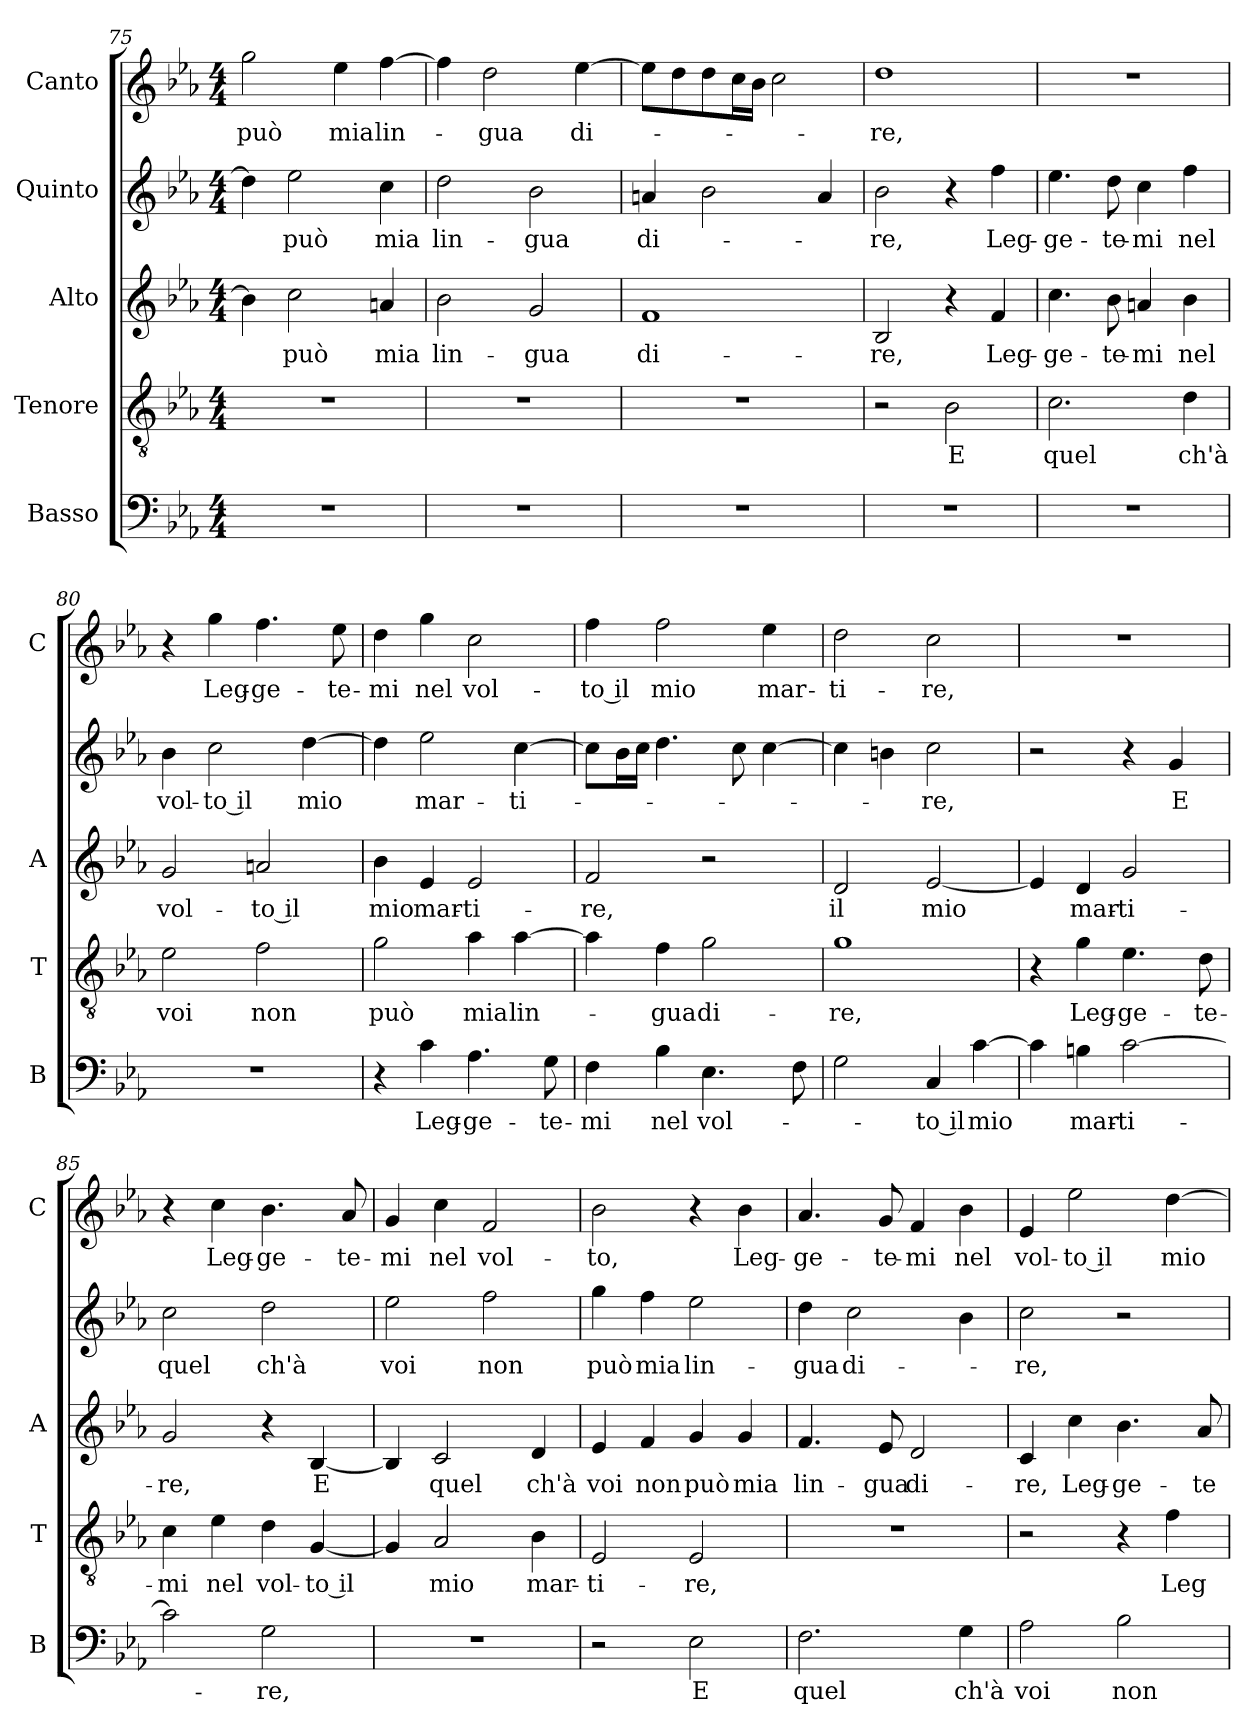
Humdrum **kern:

**kern	**text	**kern	**text	**kern	**text	**kern	**text	**kern	**text
*part5	*part5	*part4	*part4	*part3	*part3	*part2	*part2	*part1	*part1
*staff5	*staff5	*staff4	*staff4	*staff3	*staff3	*staff2	*staff2	*staff1	*staff1
*I"Basso	*	*I"Tenore	*	*I"Alto	*	*I"Quinto	*	*I"Canto	*
*I'B	*	*I'T	*	*I'A	*	*	*	*I'C	*
*clefF4	*	*clefGv2	*	*clefG2	*	*clefG2	*	*clefG2	*
*k[b-e-a-]	*	*k[b-e-a-]	*	*k[b-e-a-]	*	*k[b-e-a-]	*	*k[b-e-a-]	*
*E-:	*	*E-:	*	*E-:	*	*E-:	*	*E-:	*
*M4/4	*	*M4/4	*	*M4/4	*	*M4/4	*	*M4/4	*
=75	=75	=75	=75	=75	=75	=75	=75	=75	=75
!	!	!	!	!	!	!	!	!	!LO:LY:b
1r	.	1r	.	4b-\]	.	4dd\]	.	2gg\	può
!	!	!	!	!	!LO:LY:b	!	!LO:LY:b	!	!
.	.	.	.	2cc\	può	2ee-\	può	.	.
!	!	!	!	!	!	!	!	!	!LO:LY:b
.	.	.	.	.	.	.	.	4ee-\	mia
!	!	!	!	!	!LO:LY:b	!	!LO:LY:b	!	!LO:LY:b
.	.	.	.	4an/	mia	4cc\	mia	[4ff\	lin-
=76	=76	=76	=76	=76	=76	=76	=76	=76	=76
!	!	!	!	!	!LO:LY:b	!	!LO:LY:b	!	!
1r	.	1r	.	2b-\	lin-	2dd\	lin-	4ff\]	.
!	!	!	!	!	!	!	!	!	!LO:LY:b
.	.	.	.	.	.	.	.	2dd\	-gua
!	!	!	!	!	!LO:LY:b	!	!LO:LY:b	!	!
.	.	.	.	2g/	-gua	2b-\	-gua	.	.
!	!	!	!	!	!	!	!	!	!LO:LY:b
.	.	.	.	.	.	.	.	[4ee-\	di-
=77	=77	=77	=77	=77	=77	=77	=77	=77	=77
!	!	!	!	!	!LO:LY:b	!	!LO:LY:b	!	!
1r	.	1r	.	1f	di-	4an/	di-	8ee-\L]	.
.	.	.	.	.	.	.	.	8dd\	.
.	.	.	.	.	.	2b-\	.	8dd\	.
.	.	.	.	.	.	.	.	16cc\L	.
.	.	.	.	.	.	.	.	16b-\JJ	.
.	.	.	.	.	.	.	.	2cc\	.
.	.	.	.	.	.	4a/	.	.	.
!!LO:LB:g=z
=78	=78	=78	=78	=78	=78	=78	=78	=78	=78
!	!	!	!	!	!LO:LY:b	!	!LO:LY:b	!	!LO:LY:b
1r	.	2r	.	2B-/	-re,	2b-\	-re,	1dd	-re,
!	!	!	!LO:LY:b	!	!	!	!	!	!
.	.	2B-\	E	4r	.	4r	.	.	.
!	!	!	!	!	!LO:LY:b	!	!LO:LY:b	!	!
.	.	.	.	4f/	Leg-	4ff\	Leg-	.	.
=79	=79	=79	=79	=79	=79	=79	=79	=79	=79
!	!	!	!LO:LY:b	!	!LO:LY:b	!	!LO:LY:b	!	!
1r	.	2.c\	quel	4.cc\	-ge-	4.ee-\	-ge-	1r	.
!	!	!	!	!	!LO:LY:b	!	!LO:LY:b	!	!
.	.	.	.	8b-\	-te-	8dd\	-te-	.	.
!	!	!	!	!	!LO:LY:b	!	!LO:LY:b	!	!
.	.	.	.	4an/	-mi	4cc\	-mi	.	.
!	!	!	!LO:LY:b	!	!LO:LY:b	!	!LO:LY:b	!	!
.	.	4d\	ch'à	4b-\	nel	4ff\	nel	.	.
=80	=80	=80	=80	=80	=80	=80	=80	=80	=80
!	!	!	!LO:LY:b	!	!LO:LY:b	!	!LO:LY:b	!	!
1r	.	2e-\	voi	2g/	vol-	4b-\	vol-	4r	.
!	!	!	!	!	!	!	!LO:LY:b	!	!LO:LY:b
.	.	.	.	.	.	2cc\	-to il	4gg\	Leg-
!	!	!	!LO:LY:b	!	!LO:LY:b	!	!	!	!LO:LY:b
.	.	2f\	non	2an/	-to il	.	.	4.ff\	-ge-
!	!	!	!	!	!	!	!LO:LY:b	!	!
.	.	.	.	.	.	[4dd\	mio	.	.
!	!	!	!	!	!	!	!	!	!LO:LY:b
.	.	.	.	.	.	.	.	8ee-\	-te-
=81	=81	=81	=81	=81	=81	=81	=81	=81	=81
!	!	!	!LO:LY:b	!	!LO:LY:b	!	!	!	!LO:LY:b
4r	.	2g\	può	4b-\	mio	4dd\]	.	4dd\	-mi
!	!LO:LY:b	!	!	!	!LO:LY:b	!	!LO:LY:b	!	!LO:LY:b
4c\	Leg-	.	.	4e-/	mar-	2ee-\	mar-	4gg\	nel
!	!LO:LY:b	!	!LO:LY:b	!	!LO:LY:b	!	!	!	!LO:LY:b
4.A-\	-ge-	4a-\	mia	2e-/	-ti-	.	.	2cc\	vol-
!	!	!	!LO:LY:b	!	!	!	!LO:LY:b	!	!
.	.	[4a-\	lin-	.	.	[4cc\	-ti-	.	.
!	!LO:LY:b	!	!	!	!	!	!	!	!
8G\	-te-	.	.	.	.	.	.	.	.
=82	=82	=82	=82	=82	=82	=82	=82	=82	=82
!	!LO:LY:b	!	!	!	!LO:LY:b	!	!	!	!LO:LY:b
4F\	-mi	4a-\]	.	2f/	-re,	8cc\L]	.	4ff\	-to il
.	.	.	.	.	.	16b-\L	.	.	.
.	.	.	.	.	.	16cc\JJ	.	.	.
!	!LO:LY:b	!	!LO:LY:b	!	!	!	!	!	!LO:LY:b
4B-\	nel	4f\	-gua	.	.	4.dd\	.	2ff\	mio
!	!LO:LY:b	!	!LO:LY:b	!	!	!	!	!	!
4.E-\	vol-	2g\	di-	2r	.	.	.	.	.
.	.	.	.	.	.	8cc\	.	.	.
!	!	!	!	!	!	!	!	!	!LO:LY:b
.	.	.	.	.	.	[4cc\	.	4ee-\	mar-
8F\	.	.	.	.	.	.	.	.	.
=83	=83	=83	=83	=83	=83	=83	=83	=83	=83
!	!	!	!LO:LY:b	!	!LO:LY:b	!	!	!	!LO:LY:b
2G\	.	1g	-re,	2d/	il	4cc\]	.	2dd\	-ti-
.	.	.	.	.	.	4bn\	.	.	.
!	!LO:LY:b	!	!	!	!LO:LY:b	!	!LO:LY:b	!	!LO:LY:b
4C/	-to il	.	.	[2e-/	mio	2cc\	-re,	2cc\	-re,
!	!LO:LY:b	!	!	!	!	!	!	!	!
[4c\	mio	.	.	.	.	.	.	.	.
=84	=84	=84	=84	=84	=84	=84	=84	=84	=84
4c\]	.	4r	.	4e-/]	.	2r	.	1r	.
!	!LO:LY:b	!	!LO:LY:b	!	!LO:LY:b	!	!	!	!
4Bn\	mar-	4g\	Leg-	4d/	mar-	.	.	.	.
!	!LO:LY:b	!	!LO:LY:b	!	!LO:LY:b	!	!	!	!
[2c\	-ti-	4.e-\	-ge-	2g/	-ti-	4r	.	.	.
!	!	!	!	!	!	!	!LO:LY:b	!	!
.	.	.	.	.	.	4g/	E	.	.
!	!	!	!LO:LY:b	!	!	!	!	!	!
.	.	8d\	-te-	.	.	.	.	.	.
!!LO:PB:g=z
=85	=85	=85	=85	=85	=85	=85	=85	=85	=85
!	!	!	!LO:LY:b	!	!LO:LY:b	!	!LO:LY:b	!	!
2c\]	.	4c\	-mi	2g/	-re,	2cc\	quel	4r	.
!	!	!	!LO:LY:b	!	!	!	!	!	!LO:LY:b
.	.	4e-\	nel	.	.	.	.	4cc\	Leg-
!	!LO:LY:b	!	!LO:LY:b	!	!	!	!LO:LY:b	!	!LO:LY:b
2G\	-re,	4d\	vol-	4r	.	2dd\	ch'à	4.b-\	-ge-
!	!	!	!LO:LY:b	!	!LO:LY:b	!	!	!	!
.	.	[4G/	-to il	[4B-/	E	.	.	.	.
!	!	!	!	!	!	!	!	!	!LO:LY:b
.	.	.	.	.	.	.	.	8a-/	-te-
=86	=86	=86	=86	=86	=86	=86	=86	=86	=86
!	!	!	!	!	!	!	!LO:LY:b	!	!LO:LY:b
1r	.	4G/]	.	4B-/]	.	2ee-\	voi	4g/	-mi
!	!	!	!LO:LY:b	!	!LO:LY:b	!	!	!	!LO:LY:b
.	.	2A-/	mio	2c/	quel	.	.	4cc\	nel
!	!	!	!	!	!	!	!LO:LY:b	!	!LO:LY:b
.	.	.	.	.	.	2ff\	non	2f/	vol-
!	!	!	!LO:LY:b	!	!LO:LY:b	!	!	!	!
.	.	4B-\	mar-	4d/	ch'à	.	.	.	.
=87	=87	=87	=87	=87	=87	=87	=87	=87	=87
!	!	!	!LO:LY:b	!	!LO:LY:b	!	!LO:LY:b	!	!LO:LY:b
2r	.	2E-/	-ti-	4e-/	voi	4gg\	può	2b-\	-to,
!	!	!	!	!	!LO:LY:b	!	!LO:LY:b	!	!
.	.	.	.	4f/	non	4ff\	mia	.	.
!	!LO:LY:b	!	!LO:LY:b	!	!LO:LY:b	!	!LO:LY:b	!	!
2E-\	E	2E-/	-re,	4g/	può	2ee-\	lin-	4r	.
!	!	!	!	!	!LO:LY:b	!	!	!	!LO:LY:b
.	.	.	.	4g/	mia	.	.	4b-\	Leg-
=88	=88	=88	=88	=88	=88	=88	=88	=88	=88
!	!LO:LY:b	!	!	!	!LO:LY:b	!	!LO:LY:b	!	!LO:LY:b
2.F\	quel	1r	.	4.f/	lin-	4dd\	-gua	4.a-/	-ge-
!	!	!	!	!	!	!	!LO:LY:b	!	!
.	.	.	.	.	.	2cc\	di-	.	.
!	!	!	!	!	!LO:LY:b	!	!	!	!LO:LY:b
.	.	.	.	8e-/	-gua	.	.	8g/	-te-
!	!	!	!	!	!LO:LY:b	!	!	!	!LO:LY:b
.	.	.	.	2d/	di-	.	.	4f/	-mi
!	!LO:LY:b	!	!	!	!	!	!	!	!LO:LY:b
4G\	ch'à	.	.	.	.	4b-\	.	4b-\	nel
=89	=89	=89	=89	=89	=89	=89	=89	=89	=89
!	!LO:LY:b	!	!	!	!LO:LY:b	!	!LO:LY:b	!	!LO:LY:b
2A-\	voi	2r	.	4c/	-re,	2cc\	-re,	4e-/	vol-
!	!	!	!	!	!LO:LY:b	!	!	!	!LO:LY:b
.	.	.	.	4cc\	Leg-	.	.	2ee-\	-to il
!	!LO:LY:b	!	!	!	!LO:LY:b	!	!	!	!
2B-\	non	4r	.	4.b-\	-ge-	2r	.	.	.
!	!	!	!LO:LY:b	!	!	!	!	!	!LO:LY:b
.	.	4f\	Leg-	.	.	.	.	[4dd\	mio
!	!	!	!	!	!LO:LY:b	!	!	!	!
.	.	.	.	8a-/	-te-	.	.	.	.
=	=	=	=	=	=	=	=	=	=
*-	*-	*-	*-	*-	*-	*-	*-	*-	*-
